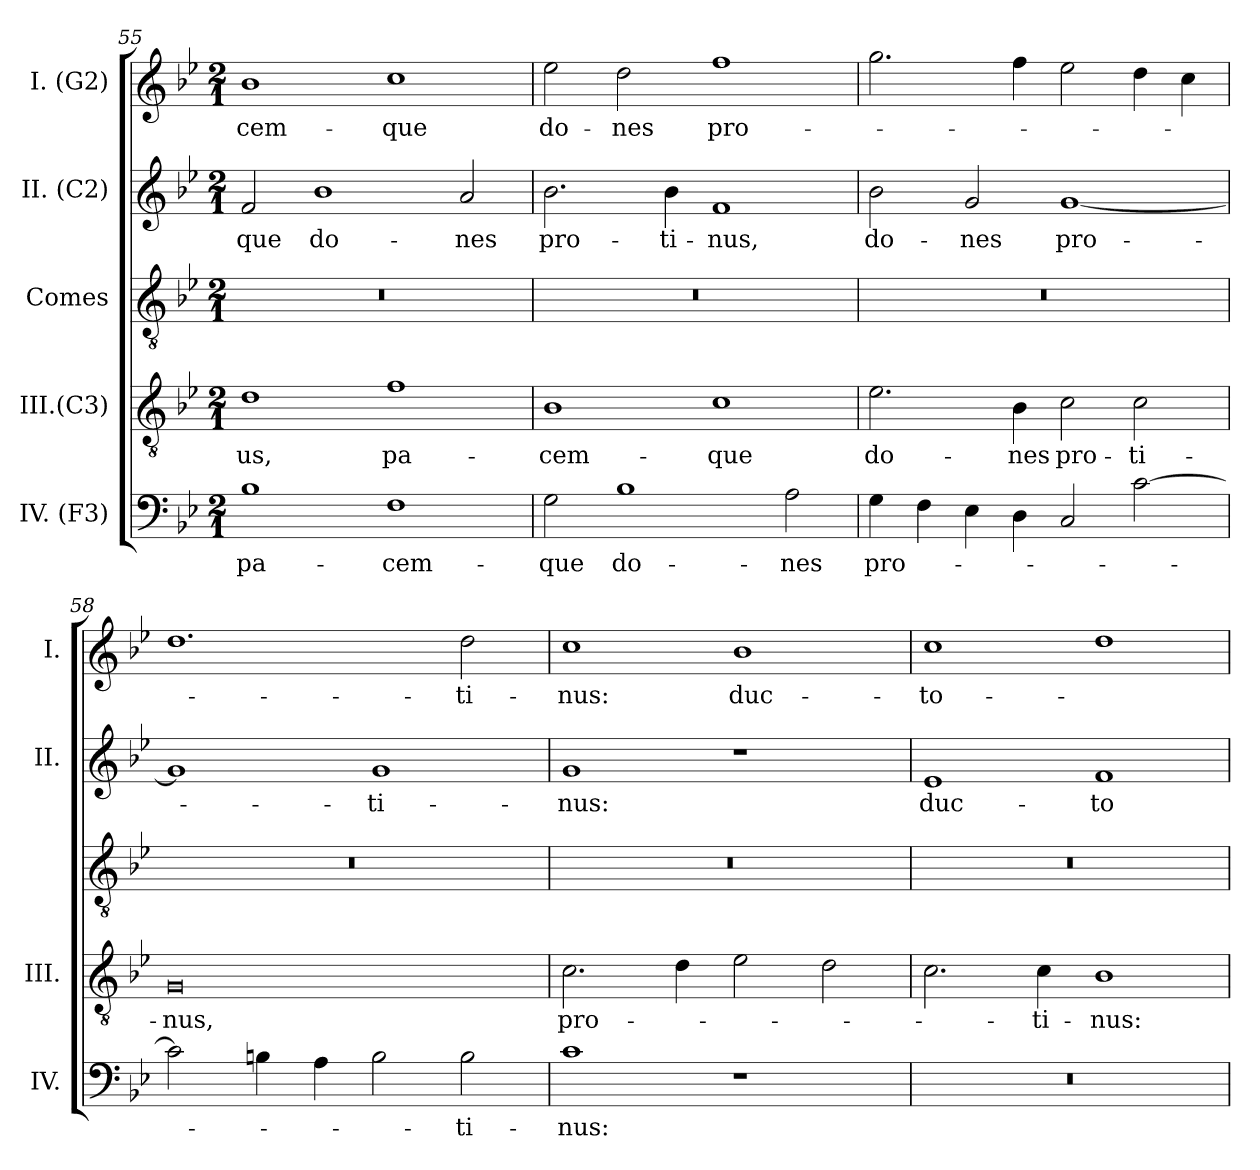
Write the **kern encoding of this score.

**kern	**text	**kern	**text	**kern	**kern	**text	**kern	**text
*part5	*part5	*part4	*part4	*part3	*part2	*part2	*part1	*part1
*staff5	*staff5	*staff4	*staff4	*staff3	*staff2	*staff2	*staff1	*staff1
*I"IV. (F3)	*	*I"III.(C3)	*	*I"Comes	*I"II. (C2)	*	*I"I. (G2)	*
*I'IV.	*	*I'III.	*	*	*I'II.	*	*I'I.	*
*clefF4	*	*clefGv2	*	*clefGv2	*clefG2	*	*clefG2	*
*	*	*ITrd7c12	*	*ITrd7c12	*ITrd7c12	*	*	*
*k[b-e-]	*	*k[b-e-]	*	*k[b-e-]	*k[b-e-]	*	*k[b-e-]	*
*B-:	*	*B-:	*	*B-:	*B-:	*	*B-:	*
*M2/1	*	*M2/1	*	*M2/1	*M2/1	*	*M2/1	*
=55	=55	=55	=55	=55	=55	=55	=55	=55
!	!LO:LY:b:color=#000000	!	!	!	!	!	!	!
!	!	!	!LO:LY:b:color=#000000	!LO:N:vis=1	!	!	!	!
!	!	!	!	!	!	!LO:LY:b:color=#000000	!	!
!	!	!	!	!	!	!	!	!LO:LY:b:color=#000000
1B-i	pa-	1Di	-us,	0r	2Fi/	-que	1b-i	-cem-
!	!	!	!	!	!	!LO:LY:b:color=#000000	!	!
.	.	.	.	.	1B-i	do-	.	.
!	!LO:LY:b:color=#000000	!	!	!	!	!	!	!
!	!	!	!LO:LY:b:color=#000000	!	!	!	!	!
!	!	!	!	!	!	!	!	!LO:LY:b:color=#000000
1Fi	-cem-	1Fi	pa-	.	.	.	1cci	-que
!	!	!	!	!	!	!LO:LY:b:color=#000000	!	!
.	.	.	.	.	2Ai/	-nes	.	.
=56	=56	=56	=56	=56	=56	=56	=56	=56
!	!LO:LY:b:color=#000000	!	!	!	!	!	!	!
!	!	!	!LO:LY:b:color=#000000	!LO:N:vis=1	!	!	!	!
!	!	!	!	!	!	!LO:LY:b:color=#000000	!	!
!	!	!	!	!	!	!	!	!LO:LY:b:color=#000000
2Gi\	-que	1BB-i	-cem-	0r	2.B-i\	pro-	2ee-i\	do-
!	!LO:LY:b:color=#000000	!	!	!	!	!	!	!
!	!	!	!	!	!	!	!	!LO:LY:b:color=#000000
1B-i	do-	.	.	.	.	.	2ddi\	-nes
!	!	!	!	!	!	!LO:LY:b:color=#000000	!	!
.	.	.	.	.	4B-i\	-ti-	.	.
!	!	!	!LO:LY:b:color=#000000	!	!	!	!	!
!	!	!	!	!	!	!LO:LY:b:color=#000000	!	!
!	!	!	!	!	!	!	!	!LO:LY:b:color=#000000
.	.	1Ci	-que	.	1Fi	-nus,	1ffi	pro-
!	!LO:LY:b:color=#000000	!	!	!	!	!	!	!
2Ai\	-nes	.	.	.	.	.	.	.
!!LO:LB:g=z
=57	=57	=57	=57	=57	=57	=57	=57	=57
!	!LO:LY:b:color=#000000	!	!	!	!	!	!	!
!	!	!	!LO:LY:b:color=#000000	!LO:N:vis=1	!	!	!	!
!	!	!	!	!	!	!LO:LY:b:color=#000000	!	!
4Gi\	pro-	2.E-i\	do-	0r	2B-i\	do-	2.ggi\	.
4Fi\	.	.	.	.	.	.	.	.
!	!	!	!	!	!	!LO:LY:b:color=#000000	!	!
4E-i\	.	.	.	.	2Gi/	-nes	.	.
!	!	!	!LO:LY:b:color=#000000	!	!	!	!	!
4Di\	.	4BB-i\	-nes	.	.	.	4ffi\	.
!	!	!	!LO:LY:b:color=#000000	!	!	!	!	!
!	!	!	!	!	!	!LO:LY:b:color=#000000	!	!
2Ci/	.	2Ci\	pro-	.	[1Gi	pro-	2ee-i\	.
!	!	!	!LO:LY:b:color=#000000	!	!	!	!	!
[2ci\	.	2Ci\	-ti-	.	.	.	4ddi\	.
.	.	.	.	.	.	.	4cci\	.
=58	=58	=58	=58	=58	=58	=58	=58	=58
!	!	!	!LO:LY:b:color=#000000	!LO:N:vis=1	!	!	!	!
2ci\]	.	0GGi	-nus,	0r	1Gi]	.	1.ddi	.
4Bni\	.	.	.	.	.	.	.	.
4Ai\	.	.	.	.	.	.	.	.
!	!	!	!	!	!	!LO:LY:b:color=#000000	!	!
2Bi\	.	.	.	.	1Gi	-ti-	.	.
!	!LO:LY:b:color=#000000	!	!	!	!	!	!	!
!	!	!	!	!	!	!	!	!LO:LY:b:color=#000000
2Bi\	-ti-	.	.	.	.	.	2ddi\	-ti-
=59	=59	=59	=59	=59	=59	=59	=59	=59
!	!LO:LY:b:color=#000000	!	!	!	!	!	!	!
!	!	!	!LO:LY:b:color=#000000	!LO:N:vis=1	!	!	!	!
!	!	!	!	!	!	!LO:LY:b:color=#000000	!	!
!	!	!	!	!	!	!	!	!LO:LY:b:color=#000000
1ci	-nus:	2.Ci\	pro-	0r	1Gi	-nus:	1cci	-nus:
.	.	4Di\	.	.	.	.	.	.
!	!	!	!	!	!	!	!	!LO:LY:b:color=#000000
1r	.	2E-i\	.	.	1r	.	1b-i	duc-
.	.	2Di\	.	.	.	.	.	.
=60	=60	=60	=60	=60	=60	=60	=60	=60
!LO:N:vis=1	!	!	!	!LO:N:vis=1	!	!	!	!
!	!	!	!	!	!	!LO:LY:b:color=#000000	!	!
!	!	!	!	!	!	!	!	!LO:LY:b:color=#000000
0r	.	2.Ci\	.	0r	1E-i	duc-	1cci	-to-
!	!	!	!LO:LY:b:color=#000000	!	!	!	!	!
.	.	4Ci\	-ti-	.	.	.	.	.
!	!	!	!LO:LY:b:color=#000000	!	!	!	!	!
!	!	!	!	!	!	!LO:LY:b:color=#000000	!	!
.	.	1BB-i	-nus:	.	1Fi	-to-	1ddi	.
=	=	=	=	=	=	=	=	=
*-	*-	*-	*-	*-	*-	*-	*-	*-
